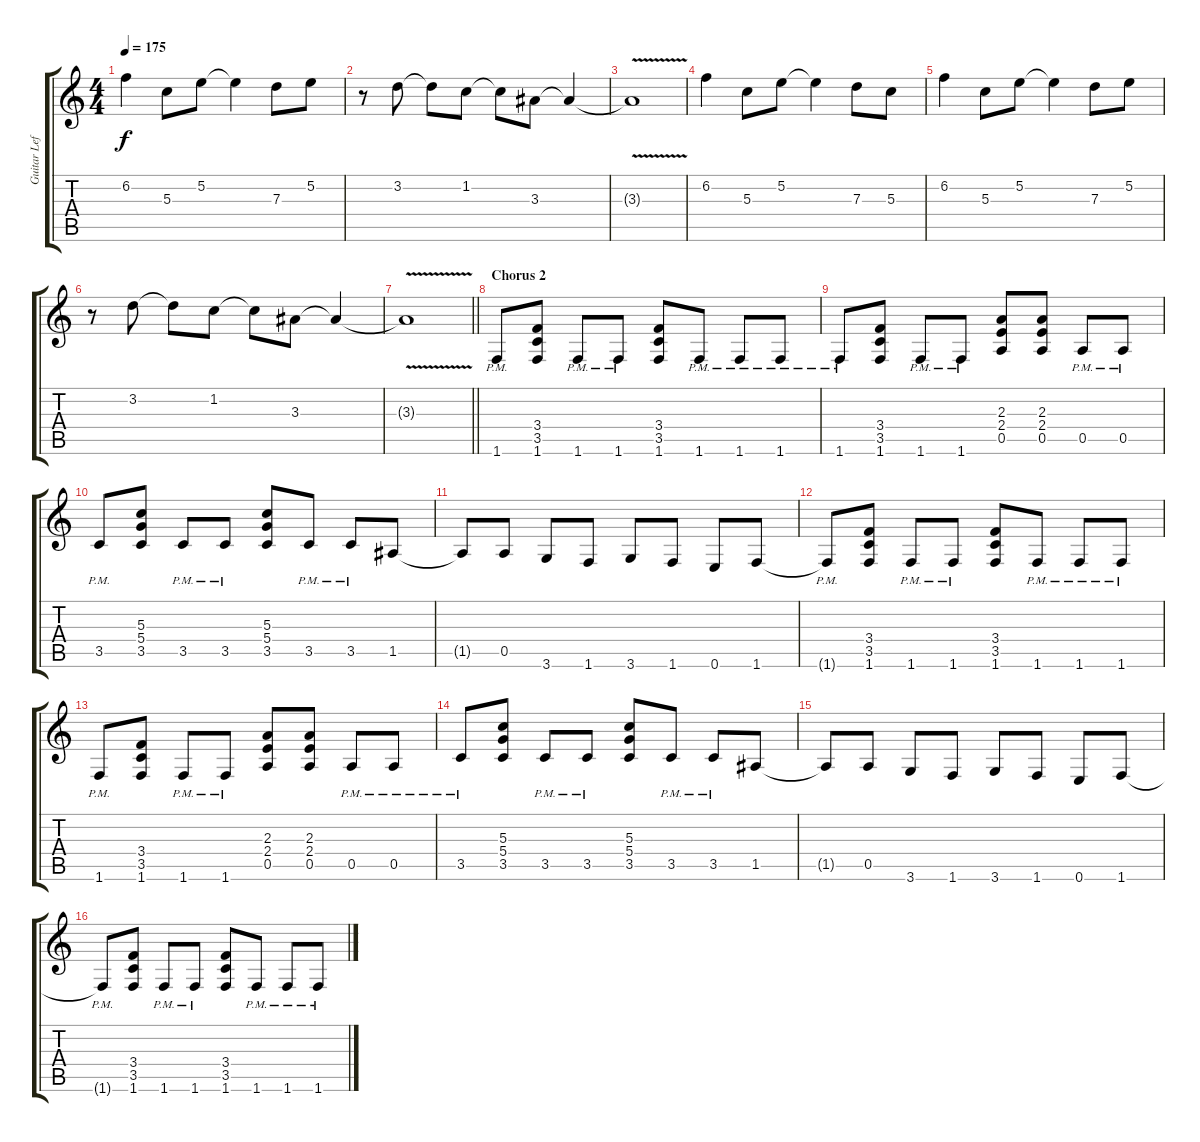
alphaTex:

\track ("Guitar Left" "Guitar Lef") {instrument overdrivenguitar}
\staff {score tabs}
\tuning (E4 B3 G3 D3 A2 E2) {hide}
\ts (4 4)
\tempo 175
\clef g2
\ks c
6.2.4{dy f} 5.3.8 5.2.8 5.2{t}.4 7.3.8 5.2.8 |
r.8 3.2.8 3.2{t}.8 1.2.8 1.2{t}.8 3.3.8 3.3{t}.4 |
3.3{v t}.1 |
6.2.4 5.3.8 5.2.8 5.2{t}.4 7.3.8 5.3.8 |
6.2.4 5.3.8 5.2.8 5.2{t}.4 7.3.8 5.2.8 |
r.8 3.2.8 3.2{t}.8 1.2.8 1.2{t}.8 3.3.8 3.3{t}.4 |
\barLineRight lightlight
3.3{v t}.1 |
\section ("" "Chorus 2")
1.6{pm}.8 (3.4 3.5 1.6).8 1.6{pm}.8 1.6{pm}.8 (3.4 3.5 1.6).8 1.6{pm}.8 1.6{pm}.8 1.6{pm}.8 |
1.6{pm}.8 (3.4 3.5 1.6).8 1.6{pm}.8 1.6{pm}.8 (2.3 2.4 0.5).8 (2.3 2.4 0.5).8 0.5{pm}.8 0.5{pm}.8 |
3.5{pm}.8 (5.3 5.4 3.5).8 3.5{pm}.8 3.5{pm}.8 (5.3 5.4 3.5).8 3.5{pm}.8 3.5{pm}.8 1.5.8 |
1.5{t}.8 0.5.8 3.6.8 1.6.8 3.6.8 1.6.8 0.6.8 1.6.8 |
1.6{pm t}.8 (3.4 3.5 1.6).8 1.6{pm}.8 1.6{pm}.8 (3.4 3.5 1.6).8 1.6{pm}.8 1.6{pm}.8 1.6{pm}.8 |
1.6{pm}.8 (3.4 3.5 1.6).8 1.6{pm}.8 1.6{pm}.8 (2.3 2.4 0.5).8 (2.3 2.4 0.5).8 0.5{pm}.8 0.5{pm}.8 |
3.5{pm}.8 (5.3 5.4 3.5).8 3.5{pm}.8 3.5{pm}.8 (5.3 5.4 3.5).8 3.5{pm}.8 3.5{pm}.8 1.5.8 |
1.5{t}.8 0.5.8 3.6.8 1.6.8 3.6.8 1.6.8 0.6.8 1.6.8 |
1.6{pm t}.8 (3.4 3.5 1.6).8 1.6{pm}.8 1.6{pm}.8 (3.4 3.5 1.6).8 1.6{pm}.8 1.6{pm}.8 1.6{pm}.8
